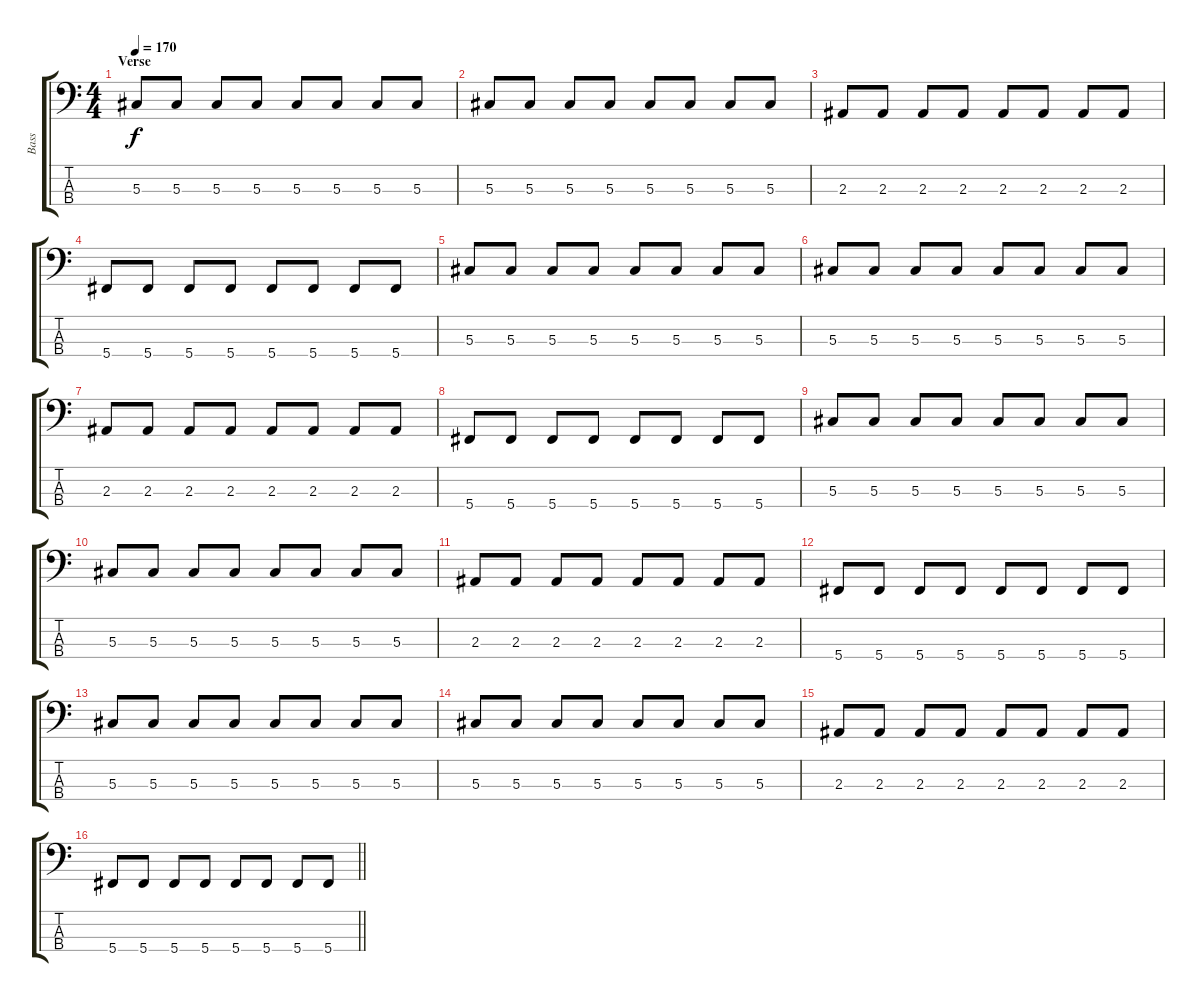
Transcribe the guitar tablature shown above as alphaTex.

\track ("Bass" "Bass") {instrument electricbasspick}
\staff {score tabs}
\tuning (Gb2 Db2 Ab1 Db1) {hide}
\ts (4 4)
\section ("" "Verse")
\tempo 170
\clef f4
\ks c
5.3.8{dy f} 5.3.8 5.3.8 5.3.8 5.3.8 5.3.8 5.3.8 5.3.8 |
5.3.8 5.3.8 5.3.8 5.3.8 5.3.8 5.3.8 5.3.8 5.3.8 |
2.3.8 2.3.8 2.3.8 2.3.8 2.3.8 2.3.8 2.3.8 2.3.8 |
5.4.8 5.4.8 5.4.8 5.4.8 5.4.8 5.4.8 5.4.8 5.4.8 |
5.3.8 5.3.8 5.3.8 5.3.8 5.3.8 5.3.8 5.3.8 5.3.8 |
5.3.8 5.3.8 5.3.8 5.3.8 5.3.8 5.3.8 5.3.8 5.3.8 |
2.3.8 2.3.8 2.3.8 2.3.8 2.3.8 2.3.8 2.3.8 2.3.8 |
5.4.8 5.4.8 5.4.8 5.4.8 5.4.8 5.4.8 5.4.8 5.4.8 |
5.3.8 5.3.8 5.3.8 5.3.8 5.3.8 5.3.8 5.3.8 5.3.8 |
5.3.8 5.3.8 5.3.8 5.3.8 5.3.8 5.3.8 5.3.8 5.3.8 |
2.3.8 2.3.8 2.3.8 2.3.8 2.3.8 2.3.8 2.3.8 2.3.8 |
5.4.8 5.4.8 5.4.8 5.4.8 5.4.8 5.4.8 5.4.8 5.4.8 |
5.3.8 5.3.8 5.3.8 5.3.8 5.3.8 5.3.8 5.3.8 5.3.8 |
5.3.8 5.3.8 5.3.8 5.3.8 5.3.8 5.3.8 5.3.8 5.3.8 |
2.3.8 2.3.8 2.3.8 2.3.8 2.3.8 2.3.8 2.3.8 2.3.8 |
\barLineRight lightlight
5.4.8 5.4.8 5.4.8 5.4.8 5.4.8 5.4.8 5.4.8 5.4.8
